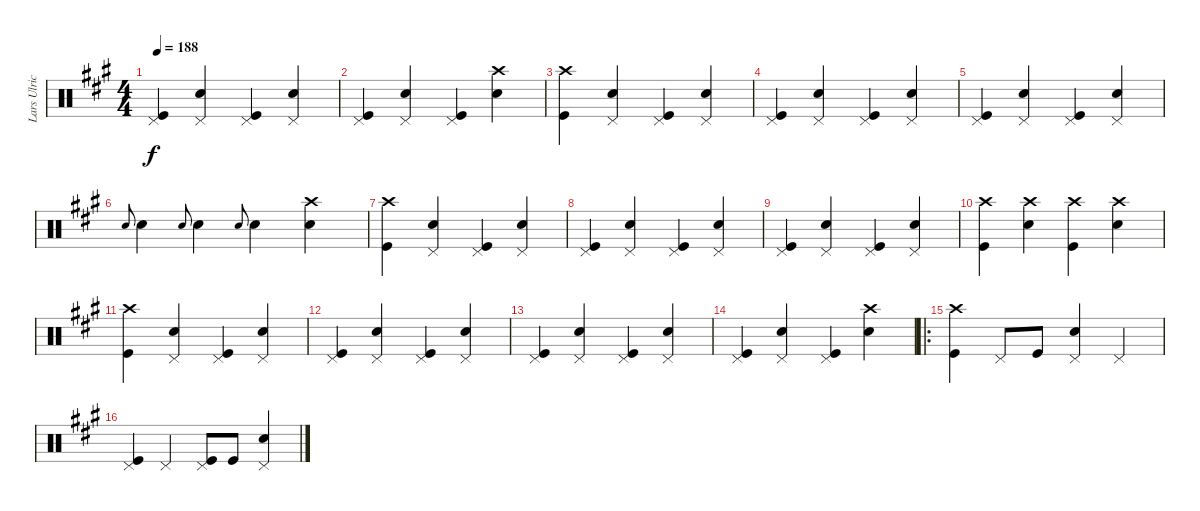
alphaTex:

\track ("Lars Ulrich" "Lars Ulric") {instrument percussion}
\staff {score}
\articulation defaults
\ts (4 4)
\tempo 188
\clef neutral
\ks a
("Pedal Hi-Hat (hit)" "Kick (hit)").4{dy f} ("Pedal Hi-Hat (hit)" "Snare (hit) 2").4 ("Pedal Hi-Hat (hit)" "Kick (hit)").4 ("Pedal Hi-Hat (hit)" "Snare (hit) 2").4 |
("Pedal Hi-Hat (hit)" "Kick (hit)").4 ("Pedal Hi-Hat (hit)" "Snare (hit) 2").4 ("Pedal Hi-Hat (hit)" "Kick (hit)").4 ("Crash high (hit)" "Snare (hit) 2").4 |
("Crash high (hit)" "Kick (hit)").4 ("Pedal Hi-Hat (hit)" "Snare (hit) 2").4 ("Pedal Hi-Hat (hit)" "Kick (hit)").4 ("Pedal Hi-Hat (hit)" "Snare (hit) 2").4 |
("Pedal Hi-Hat (hit)" "Kick (hit)").4 ("Pedal Hi-Hat (hit)" "Snare (hit) 2").4 ("Pedal Hi-Hat (hit)" "Kick (hit)").4 ("Pedal Hi-Hat (hit)" "Snare (hit) 2").4 |
("Pedal Hi-Hat (hit)" "Kick (hit)").4 ("Pedal Hi-Hat (hit)" "Snare (hit) 2").4 ("Pedal Hi-Hat (hit)" "Kick (hit)").4 ("Pedal Hi-Hat (hit)" "Snare (hit) 2").4 |
"Snare (hit) 2".8{gr onbeat} "Snare (hit) 2".4 "Snare (hit) 2".8{gr onbeat} "Snare (hit) 2".4 "Snare (hit) 2".8{gr onbeat} "Snare (hit) 2".4 ("Crash high (hit)" "Snare (hit) 2").4 |
("Crash high (hit)" "Kick (hit)").4 ("Pedal Hi-Hat (hit)" "Snare (hit) 2").4 ("Pedal Hi-Hat (hit)" "Kick (hit)").4 ("Pedal Hi-Hat (hit)" "Snare (hit) 2").4 |
("Pedal Hi-Hat (hit)" "Kick (hit)").4 ("Pedal Hi-Hat (hit)" "Snare (hit) 2").4 ("Pedal Hi-Hat (hit)" "Kick (hit)").4 ("Pedal Hi-Hat (hit)" "Snare (hit) 2").4 |
("Pedal Hi-Hat (hit)" "Kick (hit)").4 ("Pedal Hi-Hat (hit)" "Snare (hit) 2").4 ("Pedal Hi-Hat (hit)" "Kick (hit)").4 ("Pedal Hi-Hat (hit)" "Snare (hit) 2").4 |
("Crash high (hit)" "Kick (hit)").4 ("Crash high (hit)" "Snare (hit) 2").4 ("Crash high (hit)" "Kick (hit)").4 ("Crash high (hit)" "Snare (hit) 2").4 |
("Crash high (hit)" "Kick (hit)").4 ("Pedal Hi-Hat (hit)" "Snare (hit) 2").4 ("Pedal Hi-Hat (hit)" "Kick (hit)").4 ("Pedal Hi-Hat (hit)" "Snare (hit) 2").4 |
("Pedal Hi-Hat (hit)" "Kick (hit)").4 ("Pedal Hi-Hat (hit)" "Snare (hit) 2").4 ("Pedal Hi-Hat (hit)" "Kick (hit)").4 ("Pedal Hi-Hat (hit)" "Snare (hit) 2").4 |
("Pedal Hi-Hat (hit)" "Kick (hit)").4 ("Pedal Hi-Hat (hit)" "Snare (hit) 2").4 ("Pedal Hi-Hat (hit)" "Kick (hit)").4 ("Pedal Hi-Hat (hit)" "Snare (hit) 2").4 |
("Pedal Hi-Hat (hit)" "Kick (hit)").4 ("Pedal Hi-Hat (hit)" "Snare (hit) 2").4 ("Pedal Hi-Hat (hit)" "Kick (hit)").4 ("Crash high (hit)" "Snare (hit) 2").4 |
\ro
("Crash high (hit)" "Kick (hit)").4 "Pedal Hi-Hat (hit)".8 "Kick (hit)".8 ("Pedal Hi-Hat (hit)" "Snare (hit) 2").4 "Pedal Hi-Hat (hit)".4 |
("Pedal Hi-Hat (hit)" "Kick (hit)").4 "Pedal Hi-Hat (hit)".4 ("Pedal Hi-Hat (hit)" "Kick (hit)").8 "Kick (hit)".8 ("Pedal Hi-Hat (hit)" "Snare (hit) 2").4
